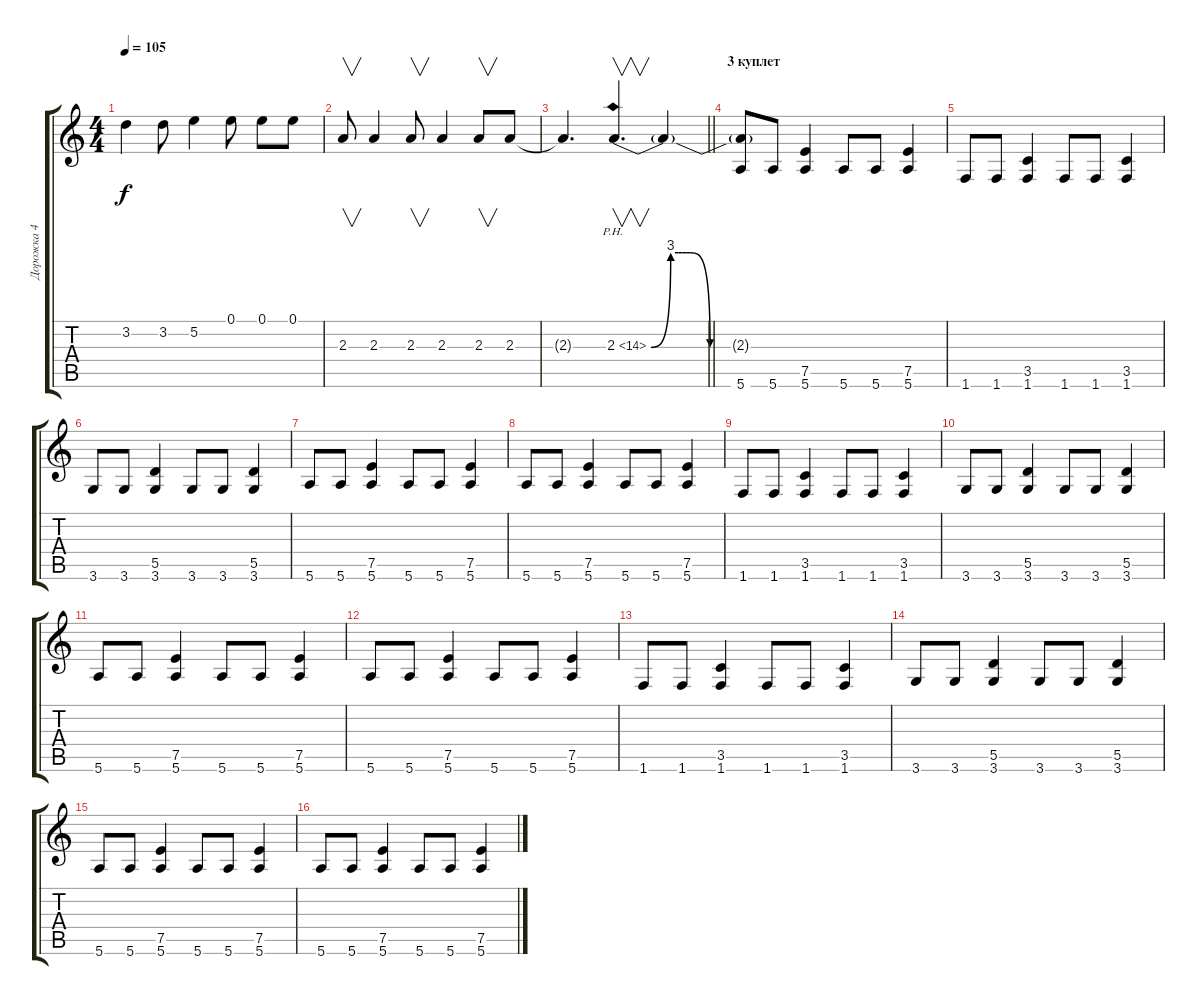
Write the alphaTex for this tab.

\track ("Дорожка 4" "Дорожка 4") {instrument distortionguitar}
\staff {score tabs}
\tuning (E4 B3 G3 D3 A2 E2) {hide}
\ts (4 4)
\tempo 105
\clef g2
\ks c
3.2.4{dy f} 3.2.8 5.2.4 0.1.8 0.1.8 0.1.8 |
2.3.8{v} 2.3.4 2.3.8{v} 2.3.4 2.3.8{v} 2.3.8 |
\barLineRight lightlight
2.3{t}.4{d} 2.3{be (custom 0 0 10 12 14 12 16 12 18 12 20 12 30 0 60 0) ph 12}.4{v d} 2.3{t}.4 |
\section ("" "3 куплет")
(2.3{t} 5.6).8 5.6.8 (7.5 5.6).4 5.6.8 5.6.8 (7.5 5.6).4 |
1.6.8 1.6.8 (3.5 1.6).4 1.6.8 1.6.8 (3.5 1.6).4 |
3.6.8 3.6.8 (5.5 3.6).4 3.6.8 3.6.8 (5.5 3.6).4 |
5.6.8 5.6.8 (7.5 5.6).4 5.6.8 5.6.8 (7.5 5.6).4 |
5.6.8 5.6.8 (7.5 5.6).4 5.6.8 5.6.8 (7.5 5.6).4 |
1.6.8 1.6.8 (3.5 1.6).4 1.6.8 1.6.8 (3.5 1.6).4 |
3.6.8 3.6.8 (5.5 3.6).4 3.6.8 3.6.8 (5.5 3.6).4 |
5.6.8 5.6.8 (7.5 5.6).4 5.6.8 5.6.8 (7.5 5.6).4 |
5.6.8 5.6.8 (7.5 5.6).4 5.6.8 5.6.8 (7.5 5.6).4 |
1.6.8 1.6.8 (3.5 1.6).4 1.6.8 1.6.8 (3.5 1.6).4 |
3.6.8 3.6.8 (5.5 3.6).4 3.6.8 3.6.8 (5.5 3.6).4 |
5.6.8 5.6.8 (7.5 5.6).4 5.6.8 5.6.8 (7.5 5.6).4 |
5.6.8 5.6.8 (7.5 5.6).4 5.6.8 5.6.8 (7.5 5.6).4
